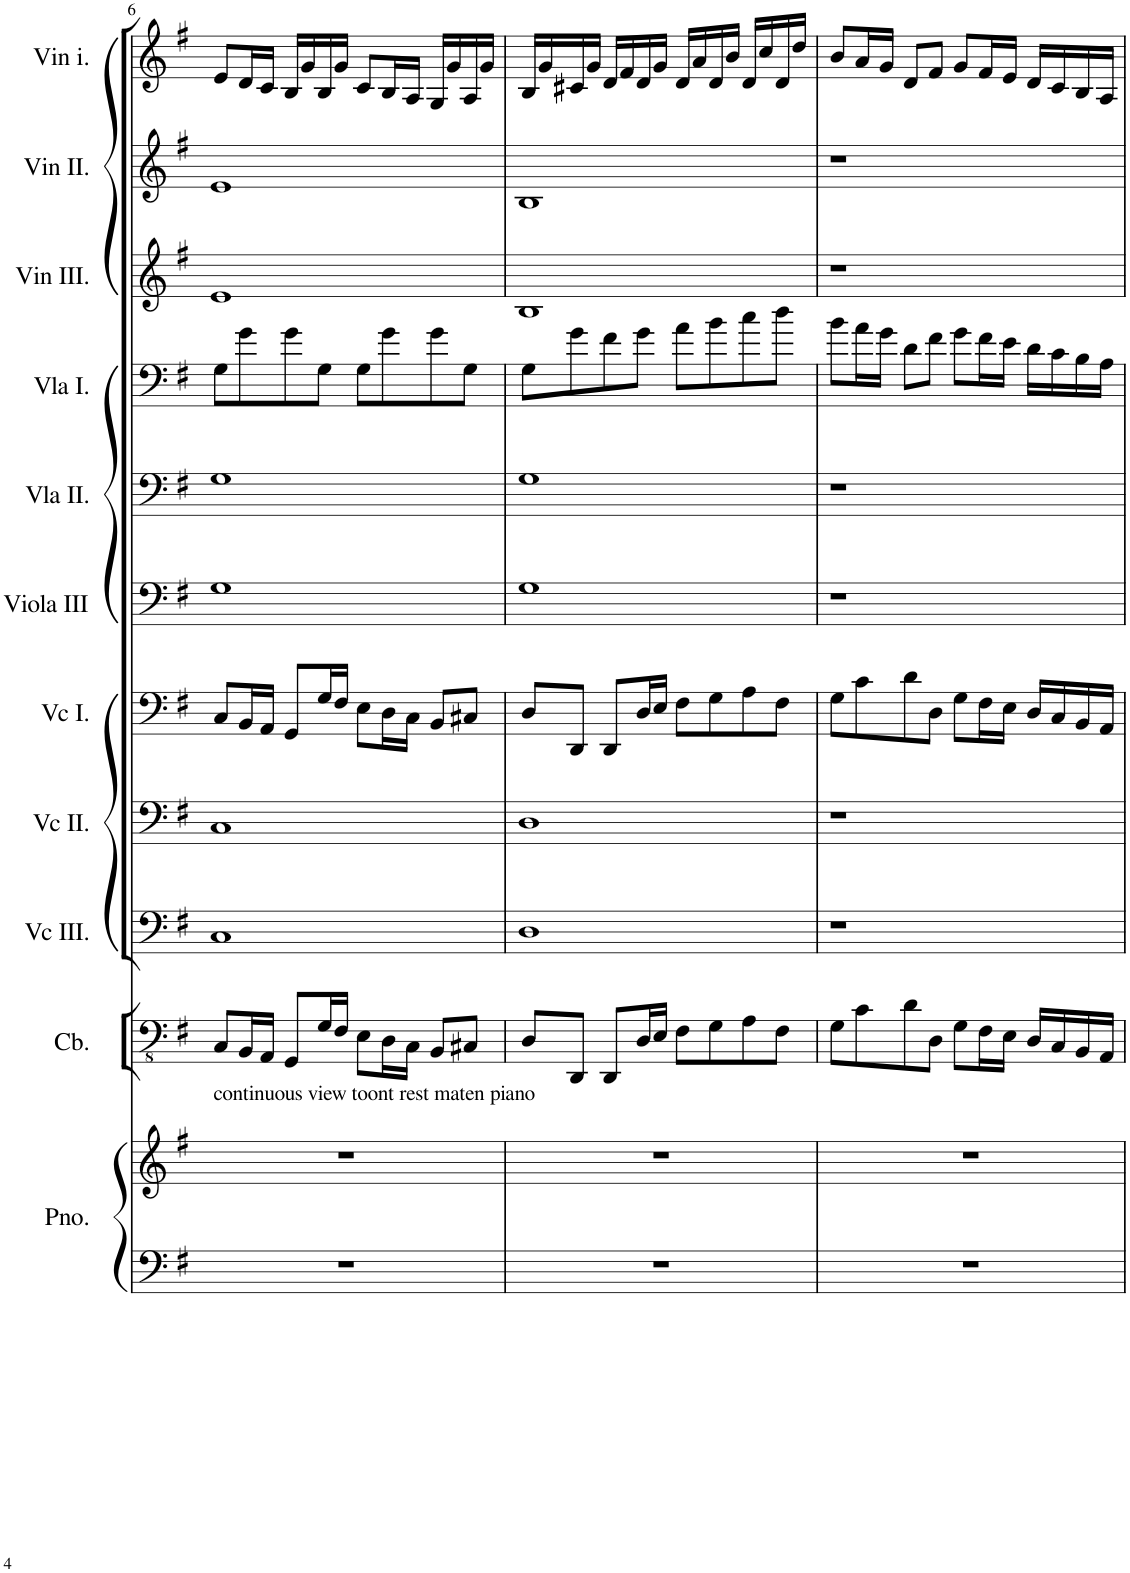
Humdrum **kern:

**kern	**kern	**kern	**kern	**kern	**kern	**kern	**kern	**kern	**kern
*part10	*part9	*part8	*part7	*part6	*part5	*part4	*part3	*part2	*part1
*staff10	*staff9	*staff8	*staff7	*staff6	*staff5	*staff4	*staff3	*staff2	*staff1
*I"Contrabass	*I"Violoncello III	*I"Violoncello II	*I"Violoncello I	*I"Viola III	*I"Viola II	*I"Viola I	*I"Violin III	*I"Violin II	*I"Violin I
*I'Cb.	*I'Vc III.	*I'Vc II.	*I'Vc I.	*I'Viola III	*I'Vla II.	*I'Vla I.	*I'Vin III.	*I'Vin II.	*I'Vin i.
!!LO:PB:g=z
*clefFv4	*clefF4	*clefF4	*clefF4	*clefF4	*clefF4	*clefF4	*clefG2	*clefG2	*clefG2
*Trd7c12	*Trd7c12	*	*	*	*	*	*	*	*
*k[f#]	*k[f#]	*k[f#]	*k[f#]	*k[f#]	*k[f#]	*k[f#]	*k[f#]	*k[f#]	*k[f#]
*M4/4	*M4/4	*M4/4	*M4/4	*M4/4	*M4/4	*M4/4	*M4/4	*M4/4	*M4/4
=6	=6	=6	=6	=6	=6	=6	=6	=6	=6
8CC/L	1C	1C	8C/L	1G	1G	8G\L	1e	1e	8e/L
16BBB/L	.	.	16BB/L	.	.	8g\	.	.	16d/L
16AAA/JJ	.	.	16AA/JJ	.	.	.	.	.	16c/JJ
8GGG/L	.	.	8GG/L	.	.	8g\	.	.	16B/LL
.	.	.	.	.	.	.	.	.	16g/
16GG/L	.	.	16G/L	.	.	8G\J	.	.	16B/
16FF#/JJ	.	.	16F#/JJ	.	.	.	.	.	16g/JJ
8EE\L	.	.	8E\L	.	.	8G\L	.	.	8c/L
16DD\L	.	.	16D\L	.	.	8g\	.	.	16B/L
16CC\JJ	.	.	16C\JJ	.	.	.	.	.	16A/JJ
8BBB/L	.	.	8BB/L	.	.	8g\	.	.	16G/LL
.	.	.	.	.	.	.	.	.	16g/
8CC#X/J	.	.	8C#X/J	.	.	8G\J	.	.	16A/
.	.	.	.	.	.	.	.	.	16g/JJ
=7	=7	=7	=7	=7	=7	=7	=7	=7	=7
8DD/L	1D	1D	8D/L	1G	1G	8G\L	1B	1B	16B/LL
.	.	.	.	.	.	.	.	.	16g/
8DDD/J	.	.	8DD/J	.	.	8g\	.	.	16c#X/
.	.	.	.	.	.	.	.	.	16g/JJ
8DDD/L	.	.	8DD/L	.	.	8f#\	.	.	16d/LL
.	.	.	.	.	.	.	.	.	16f#/
16DD/L	.	.	16D/L	.	.	8g\J	.	.	16d/
16EE/JJ	.	.	16E/JJ	.	.	.	.	.	16g/JJ
8FF#\L	.	.	8F#\L	.	.	8a\L	.	.	16d/LL
.	.	.	.	.	.	.	.	.	16a/
8GG\	.	.	8G\	.	.	8b\	.	.	16d/
.	.	.	.	.	.	.	.	.	16b/JJ
8AA\	.	.	8A\	.	.	8cc\	.	.	16d/LL
.	.	.	.	.	.	.	.	.	16cc/
8FF#\J	.	.	8F#\J	.	.	8dd\J	.	.	16d/
.	.	.	.	.	.	.	.	.	16dd/JJ
=8	=8	=8	=8	=8	=8	=8	=8	=8	=8
8GG\L	1r	1r	8G\L	1r	1r	8b\L	1r	1r	8b/L
8C\	.	.	8c\	.	.	16a\L	.	.	16a/L
.	.	.	.	.	.	16g\JJ	.	.	16g/JJ
8D\	.	.	8d\	.	.	8d\L	.	.	8d/L
8DD\J	.	.	8D\J	.	.	8f#\J	.	.	8f#/J
8GG\L	.	.	8G\L	.	.	8g\L	.	.	8g/L
16FF#\L	.	.	16F#\L	.	.	16f#\L	.	.	16f#/L
16EE\JJ	.	.	16E\JJ	.	.	16e\JJ	.	.	16e/JJ
16DD/LL	.	.	16D/LL	.	.	16d\LL	.	.	16d/LL
16CC/	.	.	16C/	.	.	16c\	.	.	16c/
16BBB/	.	.	16BB/	.	.	16B\	.	.	16B/
16AAA/JJ	.	.	16AA/JJ	.	.	16A\JJ	.	.	16A/JJ
=	=	=	=	=	=	=	=	=	=
*-	*-	*-	*-	*-	*-	*-	*-	*-	*-
